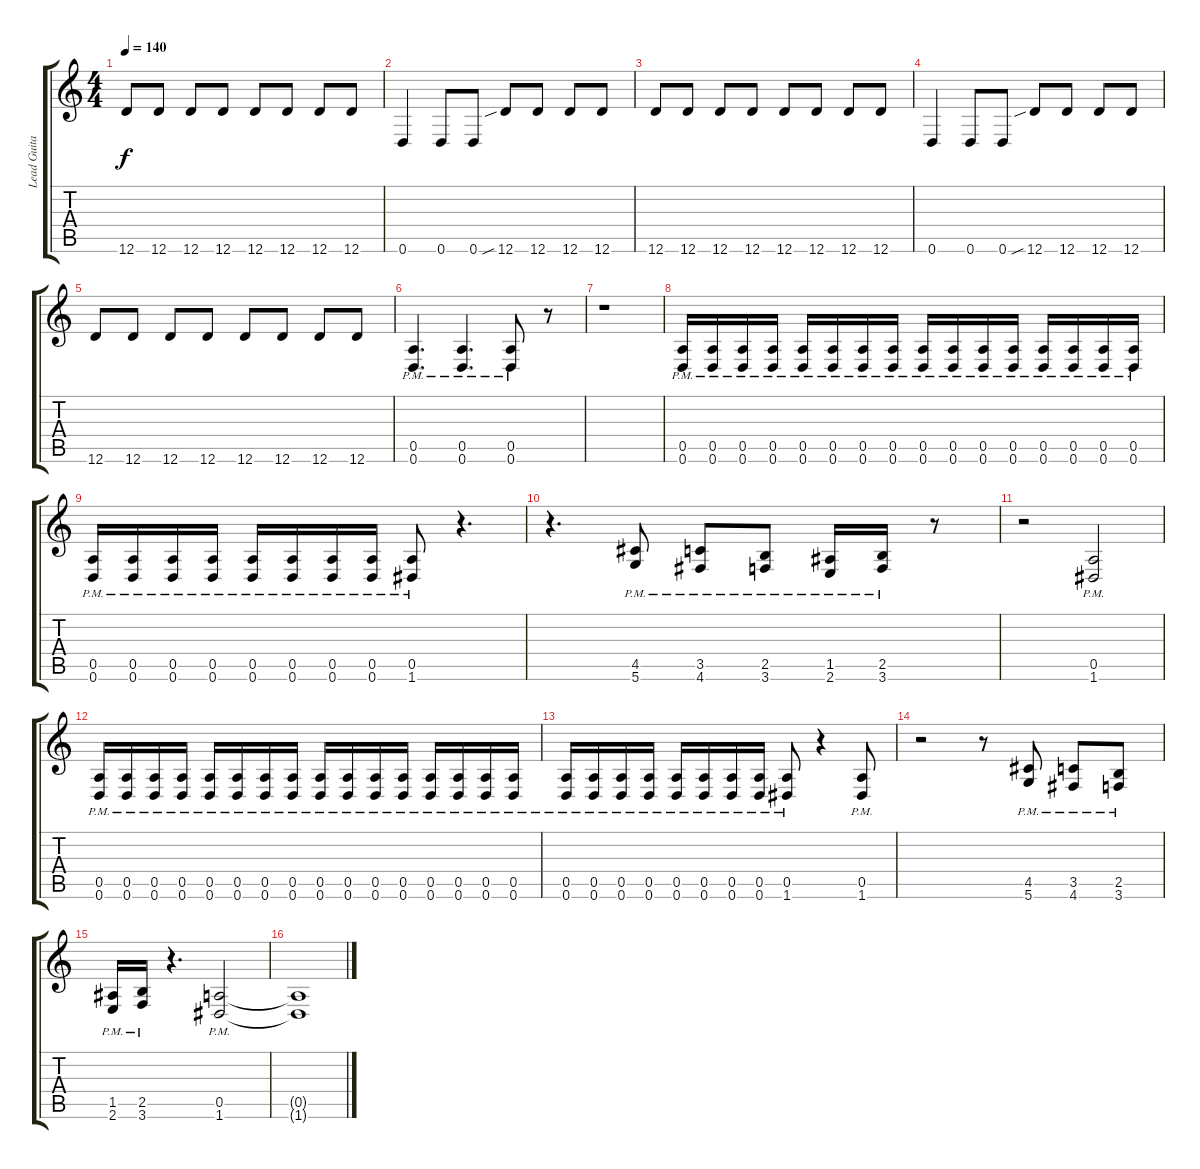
\track ("Lead Guitar" "Lead Guita") {instrument overdrivenguitar}
\staff {score tabs}
\tuning (E4 B3 G3 D3 A2 D2) {hide}
\ts (4 4)
\tempo 140
\clef g2
\ks c
12.6.8{dy f} 12.6.8 12.6.8 12.6.8 12.6.8 12.6.8 12.6.8 12.6.8 |
0.6.4 0.6.8 0.6.8 12.6{sib}.8 12.6.8 12.6.8 12.6.8 |
12.6.8 12.6.8 12.6.8 12.6.8 12.6.8 12.6.8 12.6.8 12.6.8 |
0.6.4 0.6.8 0.6.8 12.6{sib}.8 12.6.8 12.6.8 12.6.8 |
12.6.8 12.6.8 12.6.8 12.6.8 12.6.8 12.6.8 12.6.8 12.6.8 |
(0.5{pm} 0.6{pm}).4{d} (0.5{pm} 0.6{pm}).4{d} (0.5{pm} 0.6{pm}).8 r.8 |
r.1 |
(0.5{pm} 0.6{pm}).16 (0.5{pm} 0.6{pm}).16 (0.5{pm} 0.6{pm}).16 (0.5{pm} 0.6{pm}).16 (0.5{pm} 0.6{pm}).16 (0.5{pm} 0.6{pm}).16 (0.5{pm} 0.6{pm}).16 (0.5{pm} 0.6{pm}).16 (0.5{pm} 0.6{pm}).16 (0.5{pm} 0.6{pm}).16 (0.5{pm} 0.6{pm}).16 (0.5{pm} 0.6{pm}).16 (0.5{pm} 0.6{pm}).16 (0.5{pm} 0.6{pm}).16 (0.5{pm} 0.6{pm}).16 (0.5{pm} 0.6{pm}).16 |
(0.5{pm} 0.6{pm}).16 (0.5{pm} 0.6{pm}).16 (0.5{pm} 0.6{pm}).16 (0.5{pm} 0.6{pm}).16 (0.5{pm} 0.6{pm}).16 (0.5{pm} 0.6{pm}).16 (0.5{pm} 0.6{pm}).16 (0.5{pm} 0.6{pm}).16 (0.5{pm} 1.6{pm}).8 r.4{d} |
r.4{d} (4.5{pm} 5.6{pm}).8 (3.5{pm} 4.6{pm}).8 (2.5{pm} 3.6{pm}).8 (1.5{pm} 2.6{pm}).16 (2.5{pm} 3.6{pm}).16 r.8 |
r.2 (0.5{pm} 1.6{pm}).2 |
(0.5{pm} 0.6{pm}).16 (0.5{pm} 0.6{pm}).16 (0.5{pm} 0.6{pm}).16 (0.5{pm} 0.6{pm}).16 (0.5{pm} 0.6{pm}).16 (0.5{pm} 0.6{pm}).16 (0.5{pm} 0.6{pm}).16 (0.5{pm} 0.6{pm}).16 (0.5{pm} 0.6{pm}).16 (0.5{pm} 0.6{pm}).16 (0.5{pm} 0.6{pm}).16 (0.5{pm} 0.6{pm}).16 (0.5{pm} 0.6{pm}).16 (0.5{pm} 0.6{pm}).16 (0.5{pm} 0.6{pm}).16 (0.5{pm} 0.6{pm}).16 |
(0.5{pm} 0.6{pm}).16 (0.5{pm} 0.6{pm}).16 (0.5{pm} 0.6{pm}).16 (0.5{pm} 0.6{pm}).16 (0.5{pm} 0.6{pm}).16 (0.5{pm} 0.6{pm}).16 (0.5{pm} 0.6{pm}).16 (0.5{pm} 0.6{pm}).16 (0.5{pm} 1.6{pm}).8 r.4 (0.5{pm} 1.6{pm}).8 |
r.2 r.8 (4.5{pm} 5.6{pm}).8 (3.5{pm} 4.6{pm}).8 (2.5{pm} 3.6{pm}).8 |
(1.5{pm} 2.6{pm}).16 (2.5{pm} 3.6{pm}).16 r.4{d} (0.5{pm} 1.6{pm}).2 |
(0.5{t} 1.6{t}).1
